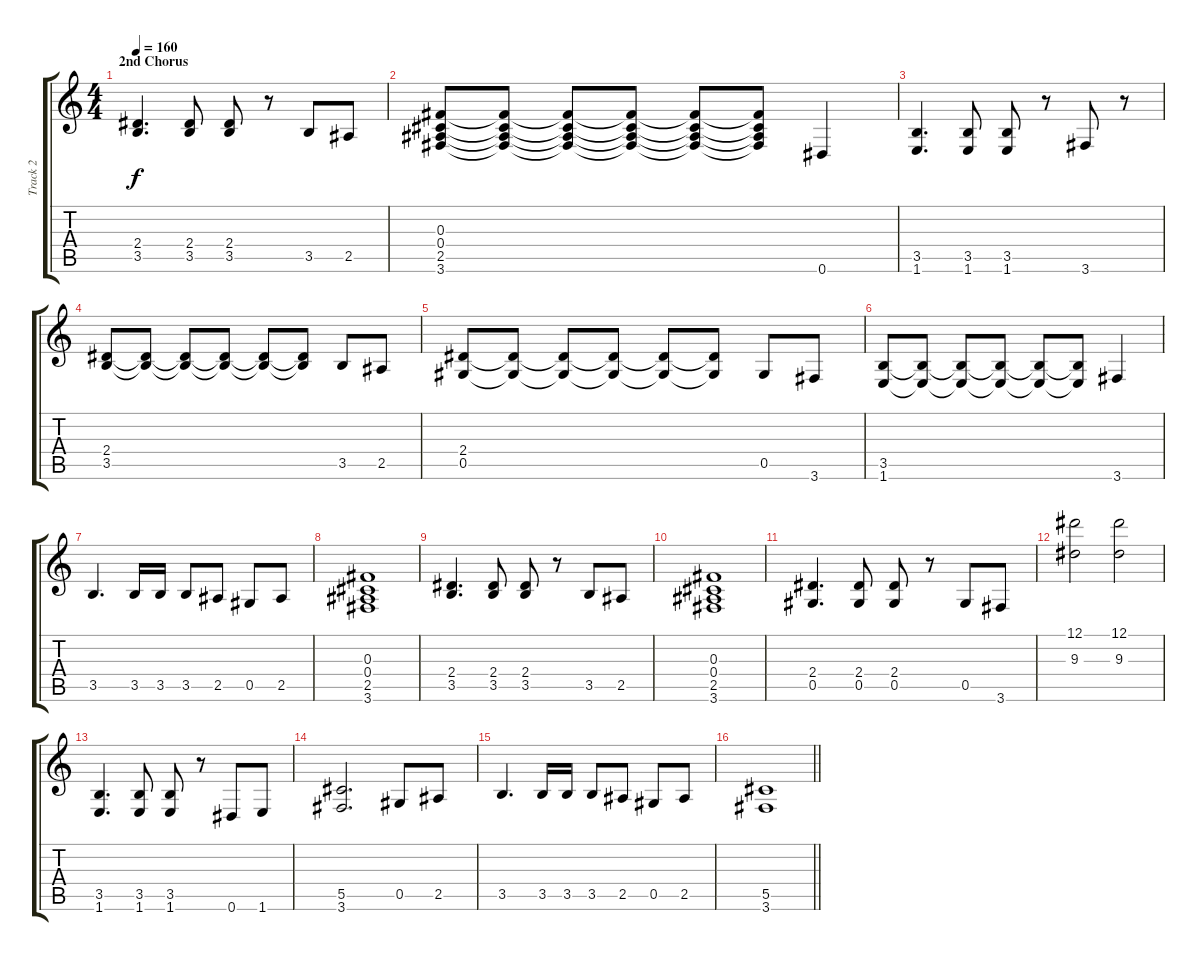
\track ("Track 2" "Track 2") {instrument distortionguitar}
\staff {score tabs}
\tuning (Eb4 Bb3 Gb3 Db3 Ab2 Eb2) {hide}
\ts (4 4)
\section ("" "2nd Chorus")
\tempo 160
\clef g2
\ks c
(2.4 3.5).4{d dy f} (2.4 3.5).8 (2.4 3.5).8 r.8 3.5.8 2.5.8 |
(0.3 0.4 2.5 3.6).8 (0.3{t} 0.4{t} 2.5{t} 3.6{t}).8 (0.3{t} 0.4{t} 2.5{t} 3.6{t}).8 (0.3{t} 0.4{t} 2.5{t} 3.6{t}).8 (0.3{t} 0.4{t} 2.5{t} 3.6{t}).8 (0.3{t} 0.4{t} 2.5{t} 3.6{t}).8 0.6.4 |
(3.5 1.6).4{d} (3.5 1.6).8 (3.5 1.6).8 r.8 3.6.8 r.8 |
(2.4 3.5).8 (2.4{t} 3.5{t}).8 (2.4{t} 3.5{t}).8 (2.4{t} 3.5{t}).8 (2.4{t} 3.5{t}).8 (2.4{t} 3.5{t}).8 3.5.8 2.5.8 |
(2.4 0.5).8 (2.4{t} 0.5{t}).8 (2.4{t} 0.5{t}).8 (2.4{t} 0.5{t}).8 (2.4{t} 0.5{t}).8 (2.4{t} 0.5{t}).8 0.5.8 3.6.8 |
(3.5 1.6).8 (3.5{t} 1.6{t}).8 (3.5{t} 1.6{t}).8 (3.5{t} 1.6{t}).8 (3.5{t} 1.6{t}).8 (3.5{t} 1.6{t}).8 3.6.4 |
3.5.4{d} 3.5.16 3.5.16 3.5.8 2.5.8 0.5.8 2.5.8 |
(0.3 0.4 2.5 3.6).1 |
(2.4 3.5).4{d} (2.4 3.5).8 (2.4 3.5).8 r.8 3.5.8 2.5.8 |
(0.3 0.4 2.5 3.6).1 |
(2.4 0.5).4{d} (2.4 0.5).8 (2.4 0.5).8 r.8 0.5.8 3.6.8 |
(12.1 9.3).2 (12.1 9.3).2 |
(3.5 1.6).4{d} (3.5 1.6).8 (3.5 1.6).8 r.8 0.6.8 1.6.8 |
(5.5 3.6).2{d} 0.5.8 2.5.8 |
3.5.4{d} 3.5.16 3.5.16 3.5.8 2.5.8 0.5.8 2.5.8 |
\barLineRight lightlight
(5.5 3.6).1
